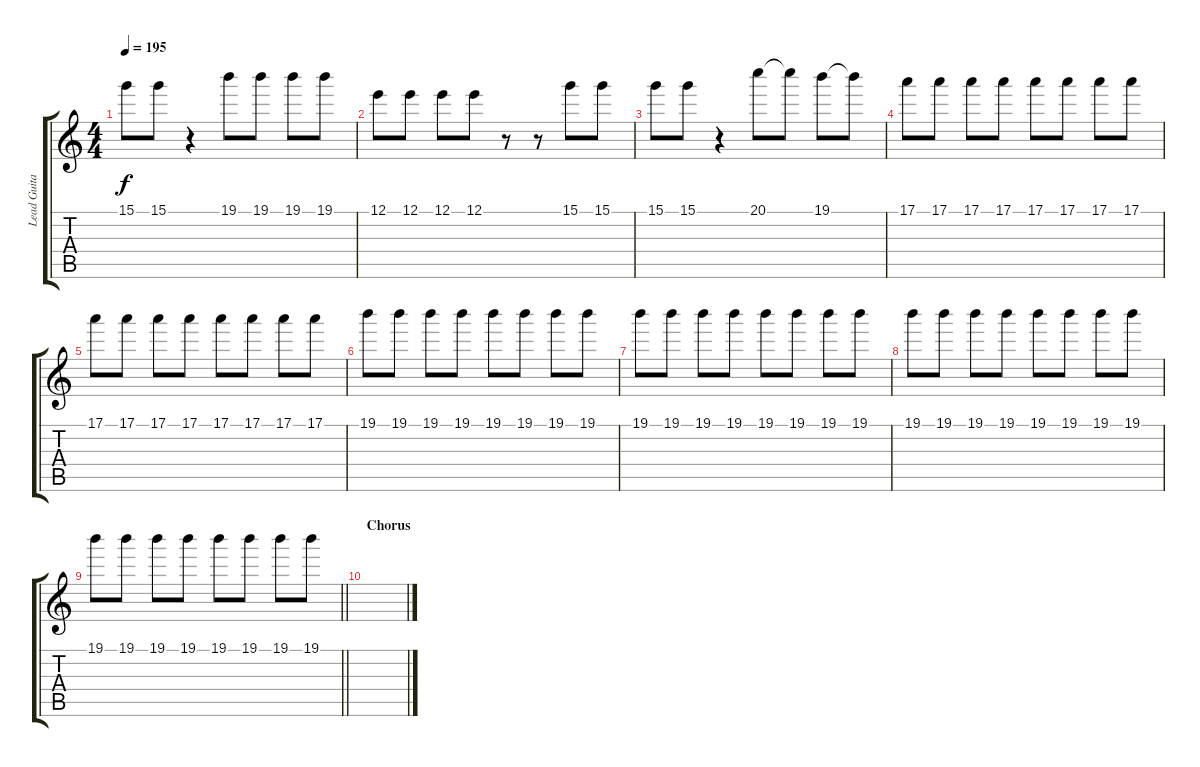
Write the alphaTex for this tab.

\track ("Lead Guitar" "Lead Guita") {instrument distortionguitar}
\staff {score tabs}
\tuning (E4 B3 G3 D3 A2 D2) {hide}
\ts (4 4)
\tempo 195
\clef g2
\ks c
15.1.8{dy f} 15.1.8 r.4 19.1.8 19.1.8 19.1.8 19.1.8 |
12.1.8 12.1.8 12.1.8 12.1.8 r.8 r.8 15.1.8 15.1.8 |
15.1.8 15.1.8 r.4 20.1.8 20.1{t}.8 19.1.8 19.1{t}.8 |
17.1.8 17.1.8 17.1.8 17.1.8 17.1.8 17.1.8 17.1.8 17.1.8 |
17.1.8 17.1.8 17.1.8 17.1.8 17.1.8 17.1.8 17.1.8 17.1.8 |
19.1.8 19.1.8 19.1.8 19.1.8 19.1.8 19.1.8 19.1.8 19.1.8 |
19.1.8 19.1.8 19.1.8 19.1.8 19.1.8 19.1.8 19.1.8 19.1.8 |
19.1.8 19.1.8 19.1.8 19.1.8 19.1.8 19.1.8 19.1.8 19.1.8 |
\barLineRight lightlight
19.1.8 19.1.8 19.1.8 19.1.8 19.1.8 19.1.8 19.1.8 19.1.8 |
\section ("" "Chorus")
